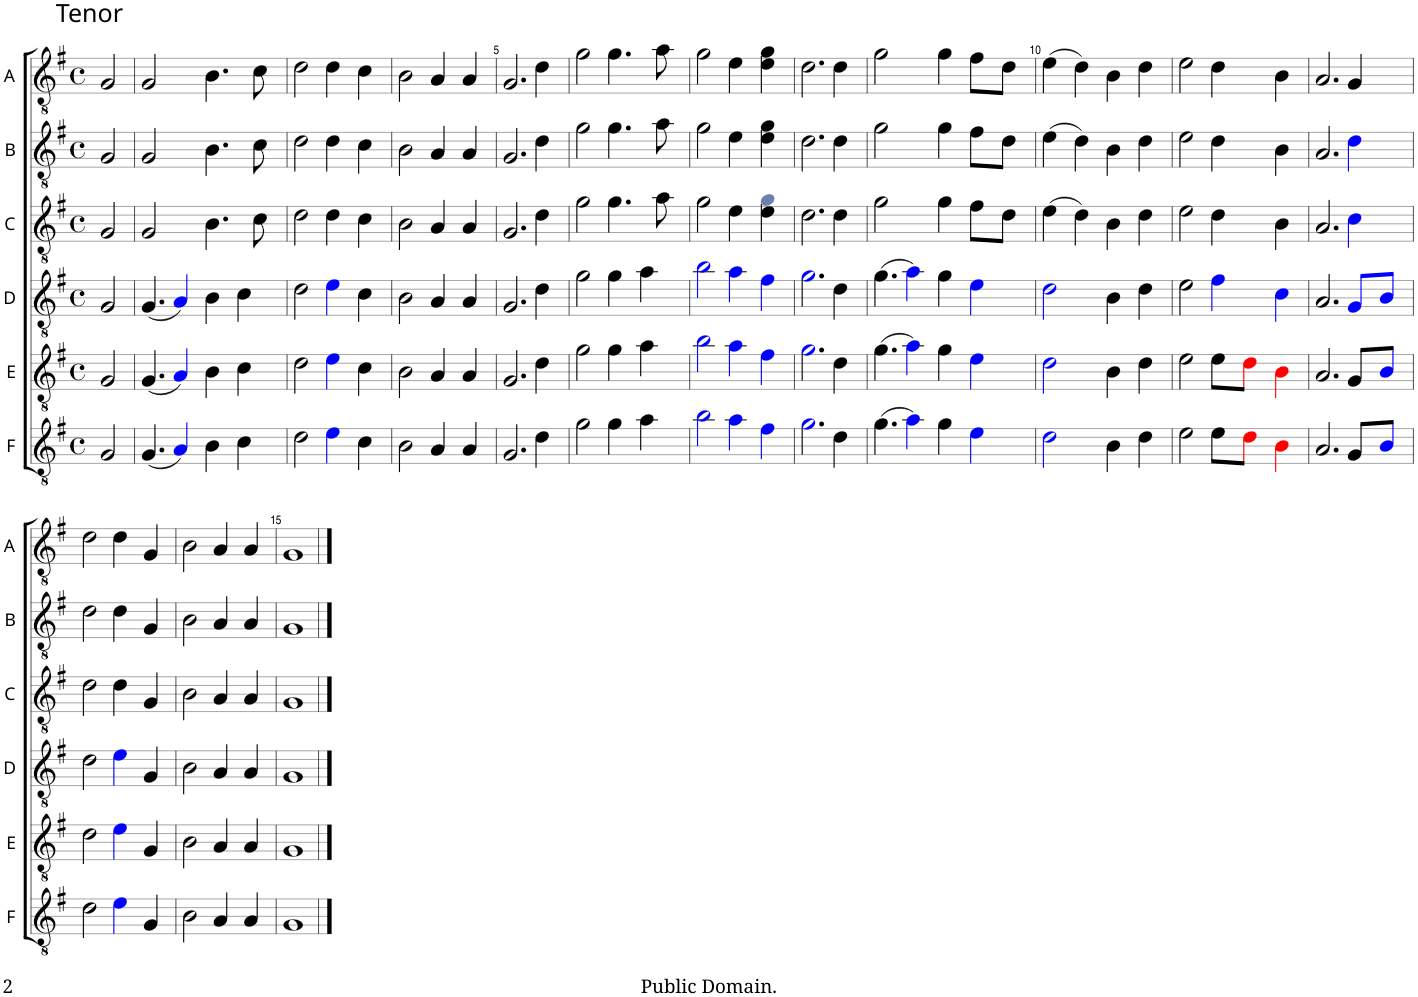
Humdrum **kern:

**kern	**kern	**kern	**kern	**kern	**kern
*part6	*part5	*part4	*part3	*part2	*part1
*staff6	*staff5	*staff4	*staff3	*staff2	*staff1
*I"F	*I"E	*I"D	*I"C	*I"B	*I"A
*I'F	*I'E	*I'D	*I'C	*I'B	*I'A
!!LO:PB:g=z
*clefGv2	*clefGv2	*clefGv2	*clefGv2	*clefGv2	*clefGv2
*k[f#]	*k[f#]	*k[f#]	*k[f#]	*k[f#]	*k[f#]
*M4/4	*M4/4	*M4/4	*M4/4	*M4/4	*M4/4
*met(c)	*met(c)	*met(c)	*met(c)	*met(c)	*met(c)
=1	=1	=1	=1	=1	=1
!	!	!	!	!	!LO:TX:a:t=Tenor
2G!/	2G!/	2G!/	2G!/	2G!/	2G!/
=2	=2	=2	=2	=2	=2
(4.G!/	(4.G!/	(4.G!/	2G!/	2G!/	2G!/
8A!i/)	8A!i/)	8A!i/)	.	.	.
4B!\	4B!\	4B!\	4.B!\	4.B!\	4.B!\
4c!\	4c!\	4c!\	.	.	.
.	.	.	8c!\	8c!\	8c!\
=3	=3	=3	=3	=3	=3
2d!\	2d!\	2d!\	2d!\	2d!\	2d!\
4e!i\	4e!i\	4e!i\	4d!\	4d!\	4d!\
4c!\	4c!\	4c!\	4c!\	4c!\	4c!\
=4	=4	=4	=4	=4	=4
2B!\	2B!\	2B!\	2B!\	2B!\	2B!\
4A!/	4A!/	4A!/	4A!/	4A!/	4A!/
4A!/	4A!/	4A!/	4A!/	4A!/	4A!/
=5	=5	=5	=5	=5	=5
2.G!/	2.G!/	2.G!/	2.G!/	2.G!/	2.G!/
4d!\	4d!\	4d!\	4d!\	4d!\	4d!\
=6	=6	=6	=6	=6	=6
2g!\	2g!\	2g!\	2g!\	2g!\	2g!\
4g!\	4g!\	4g!\	4.g!\	4.g!\	4.g!\
4a!\	4a!\	4a!\	.	.	.
.	.	.	8a!\	8a!\	8a!\
=7	=7	=7	=7	=7	=7
2b!i\	2b!i\	2b!i\	2g!\	2g!\	2g!\
4a!i\	4a!i\	4a!i\	4e!\	4e!\	4e!\
4f#!i\	4f#!i\	4f#!i\	4e!\ 4g!j\	4e!\ 4g!\	4e!\ 4g!\
=8	=8	=8	=8	=8	=8
2.g!i\	2.g!i\	2.g!i\	2.d!\	2.d!\	2.d!\
4d!\	4d!\	4d!\	4d!\	4d!\	4d!\
=9	=9	=9	=9	=9	=9
(4.g!\	(4.g!\	(4.g!\	2g!\	2g!\	2g!\
8a!i\)	8a!i\)	8a!i\)	.	.	.
4g!\	4g!\	4g!\	4g!\	4g!\	4g!\
4e!i\	4e!i\	4e!i\	8f#!\L	8f#!\L	8f#!\L
.	.	.	8d!\J	8d!\J	8d!\J
=10	=10	=10	=10	=10	=10
2d!i\	2d!i\	2d!i\	(4e!\	(4e!\	(4e!\
.	.	.	4d!\)	4d!\)	4d!\)
4B!\	4B!\	4B!\	4B!\	4B!\	4B!\
4d!\	4d!\	4d!\	4d!\	4d!\	4d!\
=11	=11	=11	=11	=11	=11
2e!\	2e!\	2e!\	2e!\	2e!\	2e!\
8e!\L	8e!\L	4f#!i\	4d!\	4d!\	4d!\
8d!Z\J	8d!Z\J	.	.	.	.
4B!Z\	4B!Z\	4c!i\	4B!\	4B!\	4B!\
=12	=12	=12	=12	=12	=12
2.A!/	2.A!/	2.A!/	2.A!/	2.A!/	2.A!/
8G!/L	8G!/L	8G!i/L	4c!i\	4d!i\	4G!/
8B!i/J	8B!i/J	8B!i/J	.	.	.
!!LO:LB:g=z
=13	=13	=13	=13	=13	=13
2d!\	2d!\	2d!\	2d!\	2d!\	2d!\
4e!i\	4e!i\	4e!i\	4d!\	4d!\	4d!\
4G!/	4G!/	4G!/	4G!/	4G!/	4G!/
=14	=14	=14	=14	=14	=14
2B!\	2B!\	2B!\	2B!\	2B!\	2B!\
4A!/	4A!/	4A!/	4A!/	4A!/	4A!/
4A!/	4A!/	4A!/	4A!/	4A!/	4A!/
=15	=15	=15	=15	=15	=15
1G!	1G!	1G!	1G!	1G!	1G!
==	==	==	==	==	==
*-	*-	*-	*-	*-	*-
